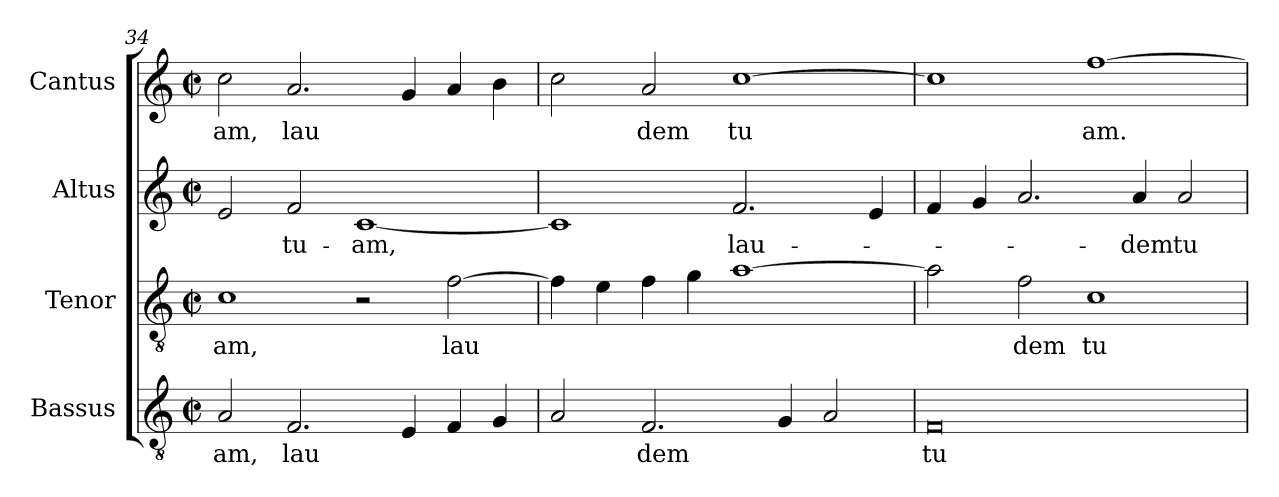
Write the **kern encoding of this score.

**kern	**text	**kern	**text	**kern	**text	**kern	**text
*part4	*part4	*part3	*part3	*part2	*part2	*part1	*part1
*staff4	*staff4	*staff3	*staff3	*staff2	*staff2	*staff1	*staff1
*I"Bassus	*	*I"Tenor	*	*I"Altus	*	*I"Cantus	*
*clefGv2	*	*clefGv2	*	*clefG2	*	*clefG2	*
*M2/2	*	*M2/2	*	*M2/2	*	*M2/2	*
*met(c|)	*	*met(c|)	*	*met(c|)	*	*met(c|)	*
=34	=34	=34	=34	=34	=34	=34	=34
!	!LO:LY:b:cj	!	!LO:LY:b:cj	!	!	!	!LO:LY:b:cj
2A/	am,	1c	am,	2e/	.	2cc\	am,
!	!LO:LY:b	!	!	!	!LO:LY:b:cj	!	!LO:LY:b
2.F/	lau	.	.	2f/	tu-	2.a/	lau
!	!	!	!	!	!LO:LY:b	!	!
.	.	2r	.	[<1c	-am,	.	.
4E/	.	.	.	.	.	4g/	.
!	!	!	!LO:LY:b	!	!	!	!
4F/	.	[>2f\	lau	.	.	4a/	.
4G/	.	.	.	.	.	4b\	.
=35	=35	=35	=35	=35	=35	=35	=35
2A/	.	4f\]	.	1c]	.	2cc\	.
.	.	4e\	.	.	.	.	.
!	!LO:LY:b	!	!	!	!	!	!LO:LY:b:cj
2.F/	dem	4f\	.	.	.	2a/	dem
.	.	4g\	.	.	.	.	.
!	!	!	!	!	!LO:LY:b	!	!LO:LY:b:cj
.	.	[>1a	.	2.f/	lau-	[>1cc	tu
4G/	.	.	.	.	.	.	.
2A/	.	.	.	.	.	.	.
.	.	.	.	4e/	.	.	.
=36	=36	=36	=36	=36	=36	=36	=36
!	!LO:LY:b:cj	!	!	!	!	!	!
0F	tu	2a\]	.	4f/	.	1cc]	.
.	.	.	.	4g/	.	.	.
!	!	!	!LO:LY:b:cj	!	!	!	!
.	.	2f\	dem	2.a/	.	.	.
!	!	!	!LO:LY:b:cj	!	!	!	!LO:LY:b:cj
.	.	1c	tu	.	.	[>1ff	am.
!	!	!	!	!	!LO:LY:b:cj	!	!
.	.	.	.	4a/	-dem	.	.
!	!	!	!	!	!LO:LY:b:cj	!	!
.	.	.	.	2a/	tu-	.	.
=	=	=	=	=	=	=	=
*-	*-	*-	*-	*-	*-	*-	*-
